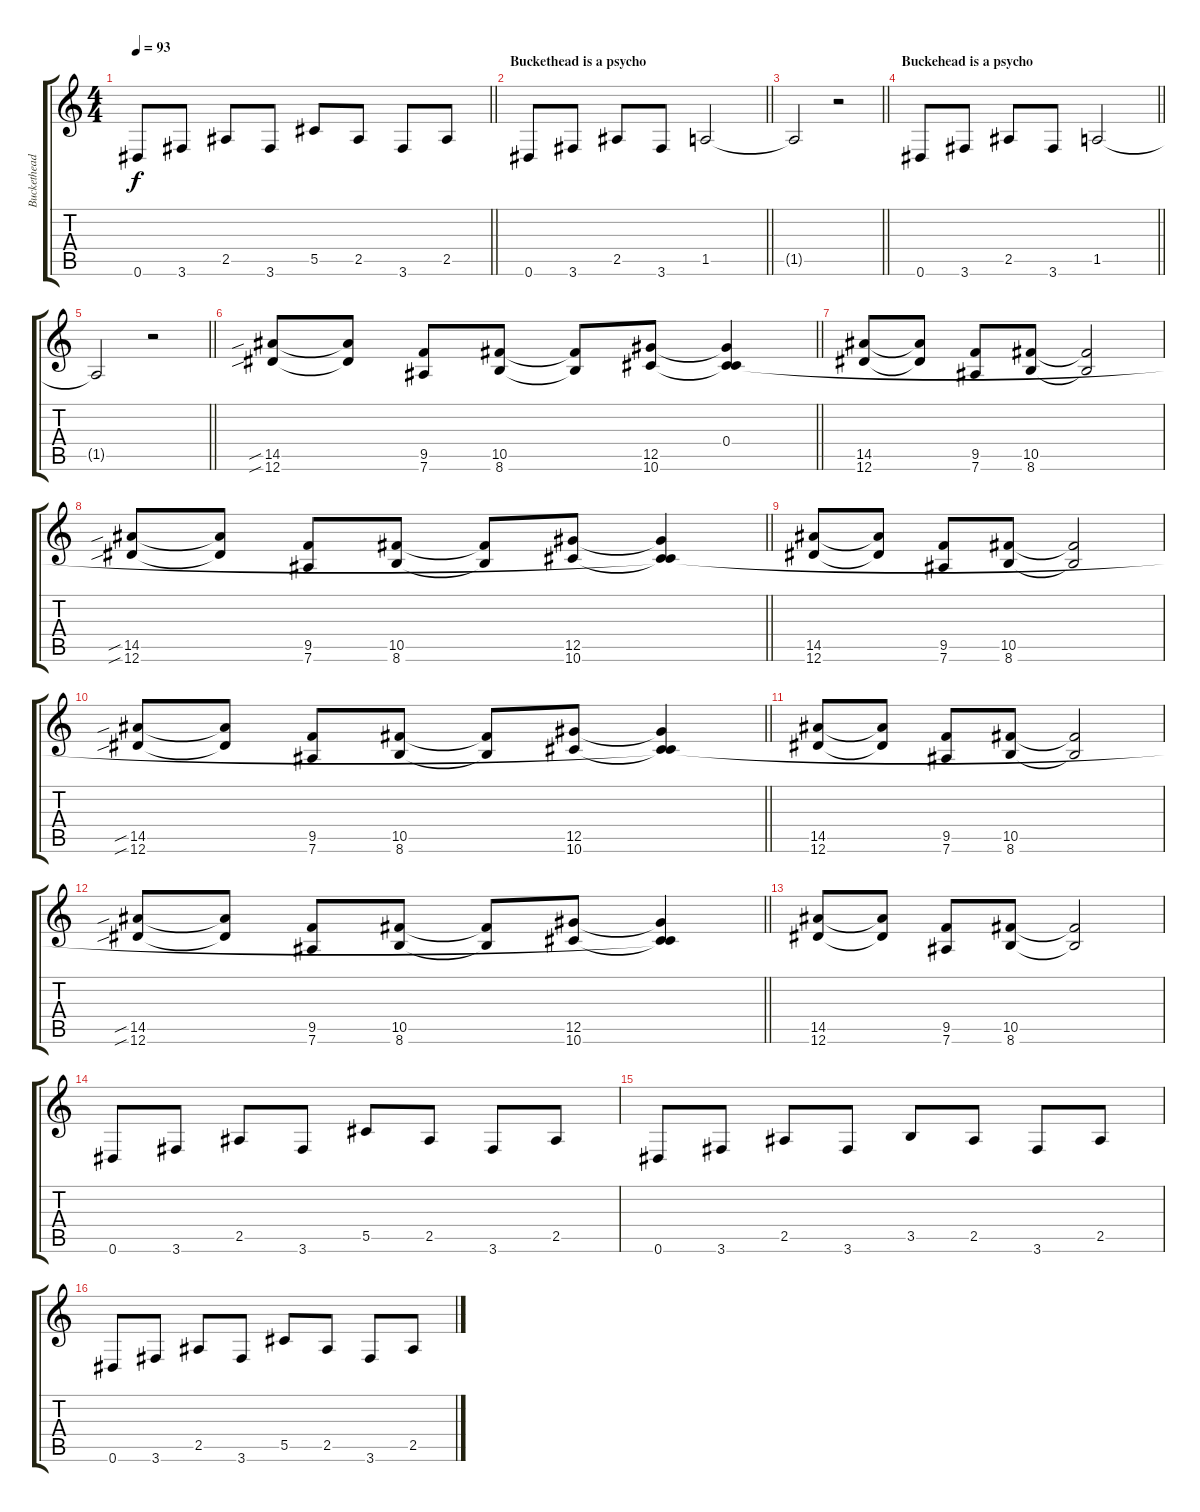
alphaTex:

\track ("Buckethead" "Buckethead") {instrument distortionguitar}
\staff {score tabs}
\tuning (Eb4 Bb3 Gb3 Db3 Ab2 Eb2) {hide}
\ts (4 4)
\tempo 93
\clef g2
\barLineRight lightlight
\ks c
0.6.8{dy f} 3.6.8 2.5.8 3.6.8 5.5.8 2.5.8 3.6.8 2.5.8 |
\section ("" "Buckethead is a psycho")
\barLineRight lightlight
0.6.8 3.6.8 2.5.8 3.6.8 1.5.2 |
\section ("" "")
\barLineRight lightlight
1.5{t}.2 r.2 |
\section ("" "Buckehead is a psycho")
\barLineRight lightlight
0.6.8 3.6.8 2.5.8 3.6.8 1.5.2 |
\section ("" "")
\barLineRight lightlight
1.5{t}.2 r.2 |
\barLineRight lightlight
(14.5{sib} 12.6{sib}).8 (14.5{t} 12.6{t}).8 (9.5 7.6).8 (10.5 8.6).8 (10.5{t} 8.6{t}).8 (12.5 10.6).8 (0.4 12.5{t} 10.6{t}).4 |
(14.5 12.6).8 (14.5{t} 12.6{t}).8 (9.5 7.6).8 (10.5 8.6).8 (10.5{t} 8.6{t}).2 |
\barLineRight lightlight
(14.5{sib} 12.6{sib}).8 (14.5{t} 12.6{t}).8 (9.5 7.6).8 (10.5 8.6).8 (10.5{t} 8.6{t}).8 (12.5 10.6).8 (0.4{t} 12.5{t} 10.6{t}).4 |
(14.5 12.6).8 (14.5{t} 12.6{t}).8 (9.5 7.6).8 (10.5 8.6).8 (10.5{t} 8.6{t}).2 |
\barLineRight lightlight
(14.5{sib} 12.6{sib}).8 (14.5{t} 12.6{t}).8 (9.5 7.6).8 (10.5 8.6).8 (10.5{t} 8.6{t}).8 (12.5 10.6).8 (0.4{t} 12.5{t} 10.6{t}).4 |
(14.5 12.6).8 (14.5{t} 12.6{t}).8 (9.5 7.6).8 (10.5 8.6).8 (10.5{t} 8.6{t}).2 |
\barLineRight lightlight
(14.5{sib} 12.6{sib}).8 (14.5{t} 12.6{t}).8 (9.5 7.6).8 (10.5 8.6).8 (10.5{t} 8.6{t}).8 (12.5 10.6).8 (0.4{t} 12.5{t} 10.6{t}).4 |
(14.5 12.6).8 (14.5{t} 12.6{t}).8 (9.5 7.6).8 (10.5 8.6).8 (10.5{t} 8.6{t}).2 |
0.6.8 3.6.8 2.5.8 3.6.8 5.5.8 2.5.8 3.6.8 2.5.8 |
0.6.8 3.6.8 2.5.8 3.6.8 3.5.8 2.5.8 3.6.8 2.5.8 |
0.6.8 3.6.8 2.5.8 3.6.8 5.5.8 2.5.8 3.6.8 2.5.8
